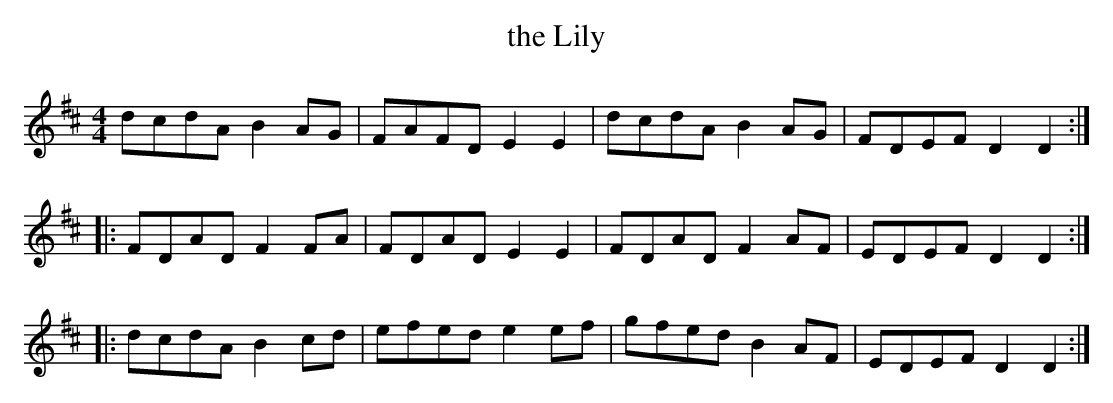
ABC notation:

X:1
T:the Lily
M:4/4
L:1/8
K:D
dcdA B2AG |FAFD E2E2 |dcdA B2AG |FDEF D2D2 :|
|:FDAD F2FA |FDAD E2E2 |FDAD F2AF |EDEF D2D2 :|
|:dcdA B2cd |efed e2ef |gfed B2AF |EDEF D2D2:|
